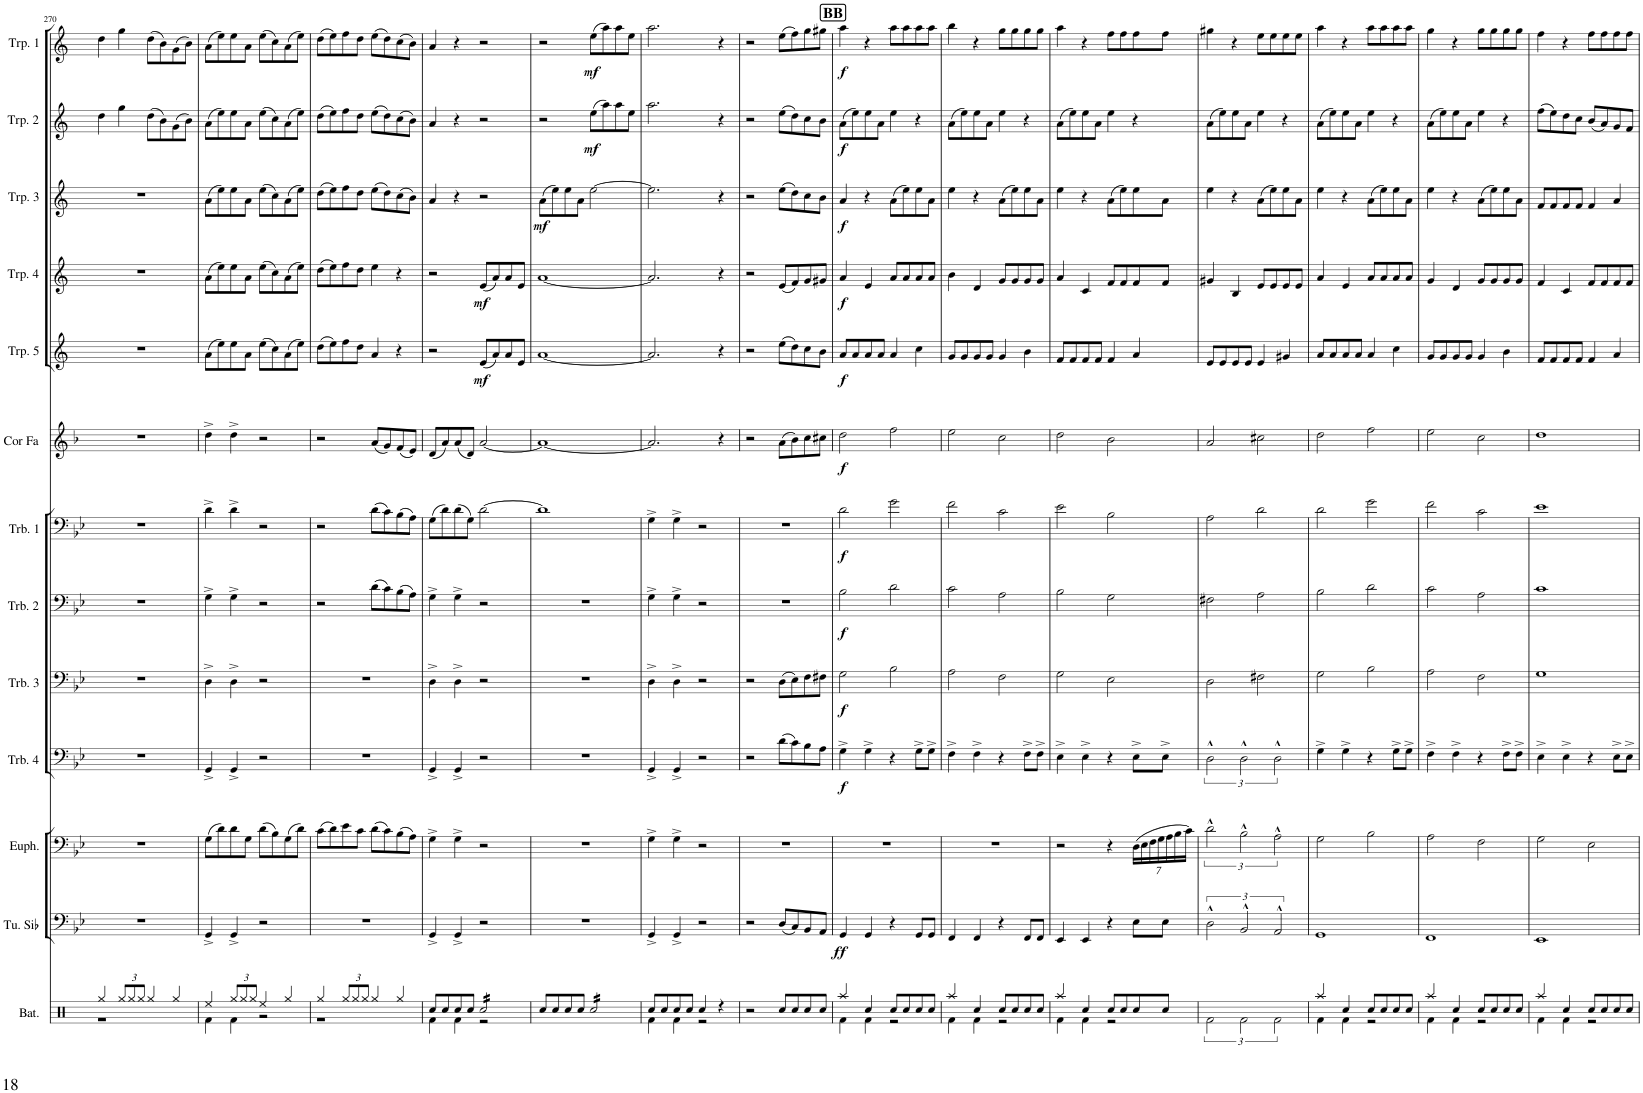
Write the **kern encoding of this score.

**kern	**kern	**dynam	**kern	**kern	**dynam	**kern	**dynam	**kern	**dynam	**kern	**dynam	**kern	**dynam	**kern	**dynam	**kern	**dynam	**kern	**dynam	**kern	**dynam	**kern	**dynam
*part13	*part12	*part12	*part11	*part10	*part10	*part9	*part9	*part8	*part8	*part7	*part7	*part6	*part6	*part5	*part5	*part4	*part4	*part3	*part3	*part2	*part2	*part1	*part1
*staff13	*staff12	*staff12	*staff11	*staff10	*staff10	*staff9	*staff9	*staff8	*staff8	*staff7	*staff7	*staff6	*staff6	*staff5	*staff5	*staff4	*staff4	*staff3	*staff3	*staff2	*staff2	*staff1	*staff1
*I"Batterie	*I"Tuba en Sib	*	*I"Euphonium	*I"Trombone 4	*	*I"Trombone 3	*	*I"Trombone 2	*	*I"Trombone 1	*	*I"Cor en Fa	*	*I"Trompette 5	*	*I"Trompette 4	*	*I"Trompette 3	*	*I"Trompette 2	*	*I"Trompette 1	*
*I'Bat.	*I'Tu. Sib	*	*I'Euph.	*I'Trb. 4	*	*I'Trb. 3	*	*I'Trb. 2	*	*I'Trb. 1	*	*I'Cor Fa	*	*I'Trp. 5	*	*I'Trp. 4	*	*I'Trp. 3	*	*I'Trp. 2	*	*I'Trp. 1	*
!!LO:PB:g=z
*clefX	*clefF4	*	*clefF4	*clefF4	*	*clefF4	*	*clefF4	*	*clefF4	*	*clefG2	*	*clefG2	*	*clefG2	*	*clefG2	*	*clefG2	*	*clefG2	*
*	*	*	*	*	*	*	*	*	*	*	*	*Trd4c7	*	*Trd1c2	*	*Trd1c2	*	*Trd1c2	*	*Trd1c2	*	*Trd1c2	*
*k[]	*k[b-e-]	*	*k[b-e-]	*k[b-e-]	*	*k[b-e-]	*	*k[b-e-]	*	*k[b-e-]	*	*k[b-]	*	*k[]	*	*k[]	*	*k[]	*	*k[]	*	*k[]	*
*M2/2	*M2/2	*	*M2/2	*M2/2	*	*M2/2	*	*M2/2	*	*M2/2	*	*M2/2	*	*M2/2	*	*M2/2	*	*M2/2	*	*M2/2	*	*M2/2	*
*met(c|)	*met(c|)	*	*met(c|)	*met(c|)	*	*met(c|)	*	*met(c|)	*	*met(c|)	*	*met(c|)	*	*met(c|)	*	*met(c|)	*	*met(c|)	*	*met(c|)	*	*met(c|)	*
=270	=270	=270	=270	=270	=270	=270	=270	=270	=270	=270	=270	=270	=270	=270	=270	=270	=270	=270	=270	=270	=270	=270	=270
*^	*	*	*	*	*	*	*	*	*	*	*	*	*	*	*	*	*	*	*	*	*	*	*
4Rgg/	1r	1r	.	1r	1r	.	1r	.	1r	.	1r	.	1r	.	1r	.	1r	.	1r	.	4dd\	.	4dd\	.
*Xbrackettup	*	*	*	*	*	*	*	*	*	*	*	*	*	*	*	*	*	*	*	*	*	*	*	*
12Rgg/L	.	.	.	.	.	.	.	.	.	.	.	.	.	.	.	.	.	.	.	.	4gg\	.	4gg\	.
12Rgg/	.	.	.	.	.	.	.	.	.	.	.	.	.	.	.	.	.	.	.	.	.	.	.	.
12Rgg/J	.	.	.	.	.	.	.	.	.	.	.	.	.	.	.	.	.	.	.	.	.	.	.	.
4Rgg/	.	.	.	.	.	.	.	.	.	.	.	.	.	.	.	.	.	.	.	.	(8dd\L	.	(8dd\L	.
.	.	.	.	.	.	.	.	.	.	.	.	.	.	.	.	.	.	.	.	.	8b\)	.	8b\)	.
4Rgg/	.	.	.	.	.	.	.	.	.	.	.	.	.	.	.	.	.	.	.	.	(8g\	.	(8g\	.
.	.	.	.	.	.	.	.	.	.	.	.	.	.	.	.	.	.	.	.	.	8b\J)	.	8b\J)	.
=271	=271	=271	=271	=271	=271	=271	=271	=271	=271	=271	=271	=271	=271	=271	=271	=271	=271	=271	=271	=271	=271	=271	=271	=271
4Ree/	4Rf\	4GG^/	.	(8G\L	4GG^/	.	4D^\	.	4G^\	.	4d^\	.	4dd^\	.	(8a\L	.	(8a\L	.	(8a\L	.	(8a\L	.	(8a\L	.
.	.	.	.	8d\)	.	.	.	.	.	.	.	.	.	.	8ee\)	.	8ee\)	.	8ee\)	.	8ee\)	.	8ee\)	.
12Rgg/L	4Rf\	4GG^/	.	8d\	4GG^/	.	4D^\	.	4G^\	.	4d^\	.	4dd^\	.	8ee\	.	8ee\	.	8ee\	.	8ee\	.	8ee\	.
12Rgg/	.	.	.	.	.	.	.	.	.	.	.	.	.	.	.	.	.	.	.	.	.	.	.	.
.	.	.	.	8G\J	.	.	.	.	.	.	.	.	.	.	8a\J	.	8a\J	.	8a\J	.	8a\J	.	8a\J	.
12Rgg/J	.	.	.	.	.	.	.	.	.	.	.	.	.	.	.	.	.	.	.	.	.	.	.	.
4Ree/	2r	2r	.	(8d\L	2r	.	2r	.	2r	.	2r	.	2r	.	(8ee\L	.	(8ee\L	.	(8ee\L	.	(8ee\L	.	(8ee\L	.
.	.	.	.	8B-\)	.	.	.	.	.	.	.	.	.	.	8cc\)	.	8cc\)	.	8cc\)	.	8cc\)	.	8cc\)	.
4Rgg/	.	.	.	(8G\	.	.	.	.	.	.	.	.	.	.	(8a\	.	(8a\	.	(8a\	.	(8a\	.	(8a\	.
.	.	.	.	8d\J)	.	.	.	.	.	.	.	.	.	.	8ee\J)	.	8ee\J)	.	8ee\J)	.	8ee\J)	.	8ee\J)	.
=272	=272	=272	=272	=272	=272	=272	=272	=272	=272	=272	=272	=272	=272	=272	=272	=272	=272	=272	=272	=272	=272	=272	=272	=272
4Rgg/	1r	1r	.	(8c\L	1r	.	1r	.	2r	.	2r	.	2r	.	(8dd\L	.	(8dd\L	.	(8dd\L	.	(8dd\L	.	(8dd\L	.
.	.	.	.	8d\)	.	.	.	.	.	.	.	.	.	.	8ee\)	.	8ee\)	.	8ee\)	.	8ee\)	.	8ee\)	.
12Rgg/L	.	.	.	8e-\	.	.	.	.	.	.	.	.	.	.	8ff\	.	8ff\	.	8ff\	.	8ff\	.	8ff\	.
12Rgg/	.	.	.	.	.	.	.	.	.	.	.	.	.	.	.	.	.	.	.	.	.	.	.	.
.	.	.	.	8c\J	.	.	.	.	.	.	.	.	.	.	8dd\J	.	8dd\J	.	8dd\J	.	8dd\J	.	8dd\J	.
12Rgg/J	.	.	.	.	.	.	.	.	.	.	.	.	.	.	.	.	.	.	.	.	.	.	.	.
4Rgg/	.	.	.	(8d\L	.	.	.	.	(8d\L	.	(8d\L	.	(8a/L	.	4a/	.	4ee\	.	(8ee\L	.	(8ee\L	.	(8ee\L	.
.	.	.	.	8c\)	.	.	.	.	8c\)	.	8c\)	.	8g/)	.	.	.	.	.	8dd\)	.	8dd\)	.	8dd\)	.
4Rgg/	.	.	.	(8B-\	.	.	.	.	(8B-\	.	(8B-\	.	(8f/	.	4r	.	4r	.	(8cc\	.	(8cc\	.	(8cc\	.
.	.	.	.	8A\J)	.	.	.	.	8A\J)	.	8A\J)	.	8e/J)	.	.	.	.	.	8b\J)	.	8b\J)	.	8b\J)	.
=273	=273	=273	=273	=273	=273	=273	=273	=273	=273	=273	=273	=273	=273	=273	=273	=273	=273	=273	=273	=273	=273	=273	=273	=273
8Rcc/L	4Rf\	4GG^/	.	4G^\	4GG^/	.	4D^\	.	4G^\	.	(8G\L	.	(8d/L	.	2r	.	2r	.	4a/	.	4a/	.	4a/	.
8Rcc/	.	.	.	.	.	.	.	.	.	.	8d\)	.	8a/)	.	.	.	.	.	.	.	.	.	.	.
8Rcc/	4Rf\	4GG^/	.	4G^\	4GG^/	.	4D^\	.	4G^\	.	(8d\	.	(8a/	.	.	.	.	.	4r	.	4r	.	4r	.
8Rcc/J	.	.	.	.	.	.	.	.	.	.	8G\J)	.	8d/J)	.	.	.	.	.	.	.	.	.	.	.
!	!	!	!	!	!	!	!	!	!	!	!	!	!	!	!	!LO:DY:b	!	!LO:DY:b	!	!	!	!	!	!
*tremolo	*	*	*	*	*	*	*	*	*	*	*	*	*	*	*	*	*	*	*	*	*	*	*	*
16Rcc/LL	2r	2r	.	2r	2r	.	2r	.	2r	.	[2d\	.	[2a/	.	(8e/L	mf	(8e/L	mf	2r	.	2r	.	2r	.
16Rcc/	.	.	.	.	.	.	.	.	.	.	.	.	.	.	.	.	.	.	.	.	.	.	.	.
16Rcc/	.	.	.	.	.	.	.	.	.	.	.	.	.	.	8a/)	.	8a/)	.	.	.	.	.	.	.
16Rcc/	.	.	.	.	.	.	.	.	.	.	.	.	.	.	.	.	.	.	.	.	.	.	.	.
16Rcc/	.	.	.	.	.	.	.	.	.	.	.	.	.	.	8a/	.	8a/	.	.	.	.	.	.	.
16Rcc/	.	.	.	.	.	.	.	.	.	.	.	.	.	.	.	.	.	.	.	.	.	.	.	.
16Rcc/	.	.	.	.	.	.	.	.	.	.	.	.	.	.	8e/J	.	8e/J	.	.	.	.	.	.	.
16Rcc/JJ	.	.	.	.	.	.	.	.	.	.	.	.	.	.	.	.	.	.	.	.	.	.	.	.
*Xtremolo	*	*	*	*	*	*	*	*	*	*	*	*	*	*	*	*	*	*	*	*	*	*	*	*
*v	*v	*	*	*	*	*	*	*	*	*	*	*	*	*	*	*	*	*	*	*	*	*	*	*
=274	=274	=274	=274	=274	=274	=274	=274	=274	=274	=274	=274	=274	=274	=274	=274	=274	=274	=274	=274	=274	=274	=274	=274
!	!	!	!	!	!	!	!	!	!	!	!	!	!	!	!	!	!	!	!LO:DY:b	!	!	!	!
8Rcc/L	1r	.	1r	1r	.	1r	.	1r	.	1d]	.	1a_	.	[1a	.	[1a	.	(8a\L	mf	2r	.	2r	.
8Rcc/	.	.	.	.	.	.	.	.	.	.	.	.	.	.	.	.	.	8ee\)	.	.	.	.	.
8Rcc/	.	.	.	.	.	.	.	.	.	.	.	.	.	.	.	.	.	8ee\	.	.	.	.	.
8Rcc/J	.	.	.	.	.	.	.	.	.	.	.	.	.	.	.	.	.	8a\J	.	.	.	.	.
!	!	!	!	!	!	!	!	!	!	!	!	!	!	!	!	!	!	!	!	!	!LO:DY:b	!	!LO:DY:b
*tremolo	*	*	*	*	*	*	*	*	*	*	*	*	*	*	*	*	*	*	*	*	*	*	*
16Rcc/LL	.	.	.	.	.	.	.	.	.	.	.	.	.	.	.	.	.	[2ee\	.	(8ee\L	mf	(8ee\L	mf
16Rcc/	.	.	.	.	.	.	.	.	.	.	.	.	.	.	.	.	.	.	.	.	.	.	.
16Rcc/	.	.	.	.	.	.	.	.	.	.	.	.	.	.	.	.	.	.	.	8aa\)	.	8aa\)	.
16Rcc/	.	.	.	.	.	.	.	.	.	.	.	.	.	.	.	.	.	.	.	.	.	.	.
16Rcc/	.	.	.	.	.	.	.	.	.	.	.	.	.	.	.	.	.	.	.	8aa\	.	8aa\	.
16Rcc/	.	.	.	.	.	.	.	.	.	.	.	.	.	.	.	.	.	.	.	.	.	.	.
16Rcc/	.	.	.	.	.	.	.	.	.	.	.	.	.	.	.	.	.	.	.	8ee\J	.	8ee\J	.
16Rcc/JJ	.	.	.	.	.	.	.	.	.	.	.	.	.	.	.	.	.	.	.	.	.	.	.
*Xtremolo	*	*	*	*	*	*	*	*	*	*	*	*	*	*	*	*	*	*	*	*	*	*	*
=275	=275	=275	=275	=275	=275	=275	=275	=275	=275	=275	=275	=275	=275	=275	=275	=275	=275	=275	=275	=275	=275	=275	=275
*^	*	*	*	*	*	*	*	*	*	*	*	*	*	*	*	*	*	*	*	*	*	*	*
8Rcc/L	4Rf\	4GG^/	.	4G^\	4GG^/	.	4D^\	.	4G^\	.	4G^\	.	2.a/]	.	2.a/]	.	2.a/]	.	2.ee\]	.	2.aa\	.	2.aa\	.
8Rcc/	.	.	.	.	.	.	.	.	.	.	.	.	.	.	.	.	.	.	.	.	.	.	.	.
8Rcc/	4Rf\	4GG^/	.	4G^\	4GG^/	.	4D^\	.	4G^\	.	4G^\	.	.	.	.	.	.	.	.	.	.	.	.	.
8Rcc/J	.	.	.	.	.	.	.	.	.	.	.	.	.	.	.	.	.	.	.	.	.	.	.	.
4Rcc/	2r	2r	.	2r	2r	.	2r	.	2r	.	2r	.	.	.	.	.	.	.	.	.	.	.	.	.
4r	.	.	.	.	.	.	.	.	.	.	.	.	4r	.	4r	.	4r	.	4r	.	4r	.	4r	.
*v	*v	*	*	*	*	*	*	*	*	*	*	*	*	*	*	*	*	*	*	*	*	*	*	*
=276	=276	=276	=276	=276	=276	=276	=276	=276	=276	=276	=276	=276	=276	=276	=276	=276	=276	=276	=276	=276	=276	=276	=276
2r	2r	.	1r	2r	.	2r	.	1r	.	1r	.	2r	.	2r	.	2r	.	2r	.	2r	.	2r	.
8Rcc/L	(8D/L	.	.	(8d\L	.	(8D\L	.	.	.	.	.	(8a\L	.	(8ee\L	.	(8e/L	.	(8ee\L	.	(8ee\L	.	(8ee\L	.
8Rcc/	8C/)	.	.	8c\)	.	8E-\)	.	.	.	.	.	8b-\)	.	8dd\)	.	8f/)	.	8dd\)	.	8dd\)	.	8ff\)	.
8Rcc/	8BB-/	.	.	8B-\	.	8F\	.	.	.	.	.	8cc\	.	8cc\	.	8g/	.	8cc\	.	8cc\	.	8gg\	.
8Rcc/J	8AA/J	.	.	8A\J	.	8F#X\J	.	.	.	.	.	8cc#X\J	.	8b\J	.	8g#X/J	.	8b\J	.	8b\J	.	8gg#X\J	.
!!LO:REH:place=s1:a:B:cj:fs=14:t=BB
=277	=277	=277	=277	=277	=277	=277	=277	=277	=277	=277	=277	=277	=277	=277	=277	=277	=277	=277	=277	=277	=277	=277	=277
*^	*	*	*	*	*	*	*	*	*	*	*	*	*	*	*	*	*	*	*	*	*	*	*
!	!	!	!LO:DY:b	!	!	!LO:DY:b	!	!LO:DY:b	!	!LO:DY:b	!	!LO:DY:b	!	!LO:DY:b	!	!LO:DY:b	!	!LO:DY:b	!	!LO:DY:b	!	!LO:DY:b	!	!LO:DY:b
4Raa/	4Rf\	4GG/	ff	1r	4G^\	f	2G\	f	2B-\	f	2d\	f	2dd\	f	8a/L	f	4a/	f	4a/	f	(8a\L	f	4aa\	f
.	.	.	.	.	.	.	.	.	.	.	.	.	.	.	8a/	.	.	.	.	.	8ee\)	.	.	.
4Rcc/	4Rf\	4GG/	.	.	4G^\	.	.	.	.	.	.	.	.	.	8a/	.	4e/	.	4r	.	8ee\	.	4r	.
.	.	.	.	.	.	.	.	.	.	.	.	.	.	.	8a/J	.	.	.	.	.	8a\J	.	.	.
8Rcc/L	2r	4r	.	.	4r	.	2B-\	.	2d\	.	2g\	.	2ff\	.	4a/	.	8a/L	.	(8a\L	.	4ee\	.	8aa\L	.
8Rcc/	.	.	.	.	.	.	.	.	.	.	.	.	.	.	.	.	8a/	.	8ee\)	.	.	.	8aa\	.
8Rcc/	.	8GG/L	.	.	8G^\L	.	.	.	.	.	.	.	.	.	4cc\	.	8a/	.	8ee\	.	4r	.	8aa\	.
8Rcc/J	.	8GG/J	.	.	8G^\J	.	.	.	.	.	.	.	.	.	.	.	8a/J	.	8a\J	.	.	.	8aa\J	.
=278	=278	=278	=278	=278	=278	=278	=278	=278	=278	=278	=278	=278	=278	=278	=278	=278	=278	=278	=278	=278	=278	=278	=278	=278
4Raa/	4Rf\	4FF/	.	1r	4F^\	.	2A\	.	2c\	.	2f\	.	2ee\	.	8g/L	.	4b\	.	4ee\	.	(8a\L	.	4bb\	.
.	.	.	.	.	.	.	.	.	.	.	.	.	.	.	8g/	.	.	.	.	.	8ee\)	.	.	.
4Rcc/	4Rf\	4FF/	.	.	4F^\	.	.	.	.	.	.	.	.	.	8g/	.	4d/	.	4r	.	8ee\	.	4r	.
.	.	.	.	.	.	.	.	.	.	.	.	.	.	.	8g/J	.	.	.	.	.	8a\J	.	.	.
8Rcc/L	2r	4r	.	.	4r	.	2F\	.	2A\	.	2c\	.	2cc\	.	4g/	.	8g/L	.	(8a\L	.	4ee\	.	8gg\L	.
8Rcc/	.	.	.	.	.	.	.	.	.	.	.	.	.	.	.	.	8g/	.	8ee\)	.	.	.	8gg\	.
8Rcc/	.	8FF/L	.	.	8F^\L	.	.	.	.	.	.	.	.	.	4b\	.	8g/	.	8ee\	.	4r	.	8gg\	.
8Rcc/J	.	8FF/J	.	.	8F^\J	.	.	.	.	.	.	.	.	.	.	.	8g/J	.	8a\J	.	.	.	8gg\J	.
=279	=279	=279	=279	=279	=279	=279	=279	=279	=279	=279	=279	=279	=279	=279	=279	=279	=279	=279	=279	=279	=279	=279	=279	=279
4Raa/	4Rf\	4EE-/	.	2r	4E-^\	.	2G\	.	2B-\	.	2e-\	.	2dd\	.	8f/L	.	4a/	.	4ee\	.	(8a\L	.	4aa\	.
.	.	.	.	.	.	.	.	.	.	.	.	.	.	.	8f/	.	.	.	.	.	8ee\)	.	.	.
4Rcc/	4Rf\	4EE-/	.	.	4E-^\	.	.	.	.	.	.	.	.	.	8f/	.	4c/	.	4r	.	8ee\	.	4r	.
.	.	.	.	.	.	.	.	.	.	.	.	.	.	.	8f/J	.	.	.	.	.	8a\J	.	.	.
8Rcc/L	2r	4r	.	4r	4r	.	2E-\	.	2G\	.	2B-\	.	2b-\	.	4f/	.	8f/L	.	(8a\L	.	4ee\	.	8ff\L	.
8Rcc/	.	.	.	.	.	.	.	.	.	.	.	.	.	.	.	.	8f/	.	8ee\)	.	.	.	8ff\	.
*	*	*	*	*Xbrackettup	*	*	*	*	*	*	*	*	*	*	*	*	*	*	*	*	*	*	*	*
8Rcc/	.	8E-\L	.	(28D\LL	8E-^\L	.	.	.	.	.	.	.	.	.	4a/	.	8f/	.	8ee\	.	4r	.	8ff\	.
.	.	.	.	28E-\	.	.	.	.	.	.	.	.	.	.	.	.	.	.	.	.	.	.	.	.
.	.	.	.	28F\	.	.	.	.	.	.	.	.	.	.	.	.	.	.	.	.	.	.	.	.
.	.	.	.	28G\	.	.	.	.	.	.	.	.	.	.	.	.	.	.	.	.	.	.	.	.
8Rcc/J	.	8E-\J	.	.	8E-^\J	.	.	.	.	.	.	.	.	.	.	.	8f/J	.	8a\J	.	.	.	8ff\J	.
.	.	.	.	28A\	.	.	.	.	.	.	.	.	.	.	.	.	.	.	.	.	.	.	.	.
.	.	.	.	28B-\	.	.	.	.	.	.	.	.	.	.	.	.	.	.	.	.	.	.	.	.
.	.	.	.	28c\JJ)	.	.	.	.	.	.	.	.	.	.	.	.	.	.	.	.	.	.	.	.
*v	*v	*	*	*	*	*	*	*	*	*	*	*	*	*	*	*	*	*	*	*	*	*	*	*
=280	=280	=280	=280	=280	=280	=280	=280	=280	=280	=280	=280	=280	=280	=280	=280	=280	=280	=280	=280	=280	=280	=280	=280
*brackettup	*	*	*brackettup	*	*	*	*	*	*	*	*	*	*	*	*	*	*	*	*	*	*	*	*
3Rf\	3D^^\	.	3d^^\	3D^^\	.	2D\	.	2F#X\	.	2A\	.	2a/	.	8e/L	.	4g#X/	.	4ee\	.	(8a\L	.	4gg#X\	.
.	.	.	.	.	.	.	.	.	.	.	.	.	.	8e/	.	.	.	.	.	8ee\)	.	.	.
.	.	.	.	.	.	.	.	.	.	.	.	.	.	8e/	.	4B/	.	4r	.	8ee\	.	4r	.
3Rf\	3BB-^^/	.	3B-^^\	3D^^\	.	.	.	.	.	.	.	.	.	.	.	.	.	.	.	.	.	.	.
.	.	.	.	.	.	.	.	.	.	.	.	.	.	8e/J	.	.	.	.	.	8a\J	.	.	.
.	.	.	.	.	.	2F#X\	.	2A\	.	2d\	.	2cc#X\	.	4e/	.	8e/L	.	(8a\L	.	4ee\	.	8ee\L	.
.	.	.	.	.	.	.	.	.	.	.	.	.	.	.	.	8e/	.	8ee\)	.	.	.	8ee\	.
3Rf\	3AA^^/	.	3A^^\	3D^^\	.	.	.	.	.	.	.	.	.	.	.	.	.	.	.	.	.	.	.
.	.	.	.	.	.	.	.	.	.	.	.	.	.	4g#X/	.	8e/	.	8ee\	.	4r	.	8ee\	.
.	.	.	.	.	.	.	.	.	.	.	.	.	.	.	.	8e/J	.	8a\J	.	.	.	8ee\J	.
=281	=281	=281	=281	=281	=281	=281	=281	=281	=281	=281	=281	=281	=281	=281	=281	=281	=281	=281	=281	=281	=281	=281	=281
*^	*	*	*	*	*	*	*	*	*	*	*	*	*	*	*	*	*	*	*	*	*	*	*
4Raa/	4Rf\	1GG	.	2G\	4G^\	.	2G\	.	2B-\	.	2d\	.	2dd\	.	8a/L	.	4a/	.	4ee\	.	(8a\L	.	4aa\	.
.	.	.	.	.	.	.	.	.	.	.	.	.	.	.	8a/	.	.	.	.	.	8ee\)	.	.	.
4Rcc/	4Rf\	.	.	.	4G^\	.	.	.	.	.	.	.	.	.	8a/	.	4e/	.	4r	.	8ee\	.	4r	.
.	.	.	.	.	.	.	.	.	.	.	.	.	.	.	8a/J	.	.	.	.	.	8a\J	.	.	.
8Rcc/L	2r	.	.	2B-\	4r	.	2B-\	.	2d\	.	2g\	.	2ff\	.	4a/	.	8a/L	.	(8a\L	.	4ee\	.	8aa\L	.
8Rcc/	.	.	.	.	.	.	.	.	.	.	.	.	.	.	.	.	8a/	.	8ee\)	.	.	.	8aa\	.
8Rcc/	.	.	.	.	8G^\L	.	.	.	.	.	.	.	.	.	4cc\	.	8a/	.	8ee\	.	4r	.	8aa\	.
8Rcc/J	.	.	.	.	8G^\J	.	.	.	.	.	.	.	.	.	.	.	8a/J	.	8a\J	.	.	.	8aa\J	.
=282	=282	=282	=282	=282	=282	=282	=282	=282	=282	=282	=282	=282	=282	=282	=282	=282	=282	=282	=282	=282	=282	=282	=282	=282
4Raa/	4Rf\	1FF	.	2A\	4F^\	.	2A\	.	2c\	.	2f\	.	2ee\	.	8g/L	.	4g/	.	4ee\	.	(8a\L	.	4gg\	.
.	.	.	.	.	.	.	.	.	.	.	.	.	.	.	8g/	.	.	.	.	.	8ee\)	.	.	.
4Rcc/	4Rf\	.	.	.	4F^\	.	.	.	.	.	.	.	.	.	8g/	.	4d/	.	4r	.	8ee\	.	4r	.
.	.	.	.	.	.	.	.	.	.	.	.	.	.	.	8g/J	.	.	.	.	.	8a\J	.	.	.
8Rcc/L	2r	.	.	2F\	4r	.	2F\	.	2A\	.	2c\	.	2cc\	.	4g/	.	8g/L	.	(8a\L	.	4ee\	.	8gg\L	.
8Rcc/	.	.	.	.	.	.	.	.	.	.	.	.	.	.	.	.	8g/	.	8ee\)	.	.	.	8gg\	.
8Rcc/	.	.	.	.	8F^\L	.	.	.	.	.	.	.	.	.	4b\	.	8g/	.	8ee\	.	4r	.	8gg\	.
8Rcc/J	.	.	.	.	8F^\J	.	.	.	.	.	.	.	.	.	.	.	8g/J	.	8a\J	.	.	.	8gg\J	.
=283	=283	=283	=283	=283	=283	=283	=283	=283	=283	=283	=283	=283	=283	=283	=283	=283	=283	=283	=283	=283	=283	=283	=283	=283
4Raa/	4Rf\	1EE-	.	2G\	4E-^\	.	1G	.	1c	.	1e-	.	1dd	.	8f/L	.	4f/	.	8f/L	.	(8ff\L	.	4ff\	.
.	.	.	.	.	.	.	.	.	.	.	.	.	.	.	8f/	.	.	.	8f/	.	8ee\)	.	.	.
4Rcc/	4Rf\	.	.	.	4E-^\	.	.	.	.	.	.	.	.	.	8f/	.	4c/	.	8f/	.	8dd\	.	4r	.
.	.	.	.	.	.	.	.	.	.	.	.	.	.	.	8f/J	.	.	.	8f/J	.	8cc\J	.	.	.
8Rcc/L	2r	.	.	2E-\	4r	.	.	.	.	.	.	.	.	.	4f/	.	8f/L	.	4f/	.	(8b/L	.	8ff\L	.
8Rcc/	.	.	.	.	.	.	.	.	.	.	.	.	.	.	.	.	8f/	.	.	.	8a/)	.	8ff\	.
8Rcc/	.	.	.	.	8E-^\L	.	.	.	.	.	.	.	.	.	4a/	.	8f/	.	4a/	.	8g/	.	8ff\	.
8Rcc/J	.	.	.	.	8E-^\J	.	.	.	.	.	.	.	.	.	.	.	8f/J	.	.	.	8f/J	.	8ff\J	.
*v	*v	*	*	*	*	*	*	*	*	*	*	*	*	*	*	*	*	*	*	*	*	*	*	*
=	=	=	=	=	=	=	=	=	=	=	=	=	=	=	=	=	=	=	=	=	=	=	=
*-	*-	*-	*-	*-	*-	*-	*-	*-	*-	*-	*-	*-	*-	*-	*-	*-	*-	*-	*-	*-	*-	*-	*-
